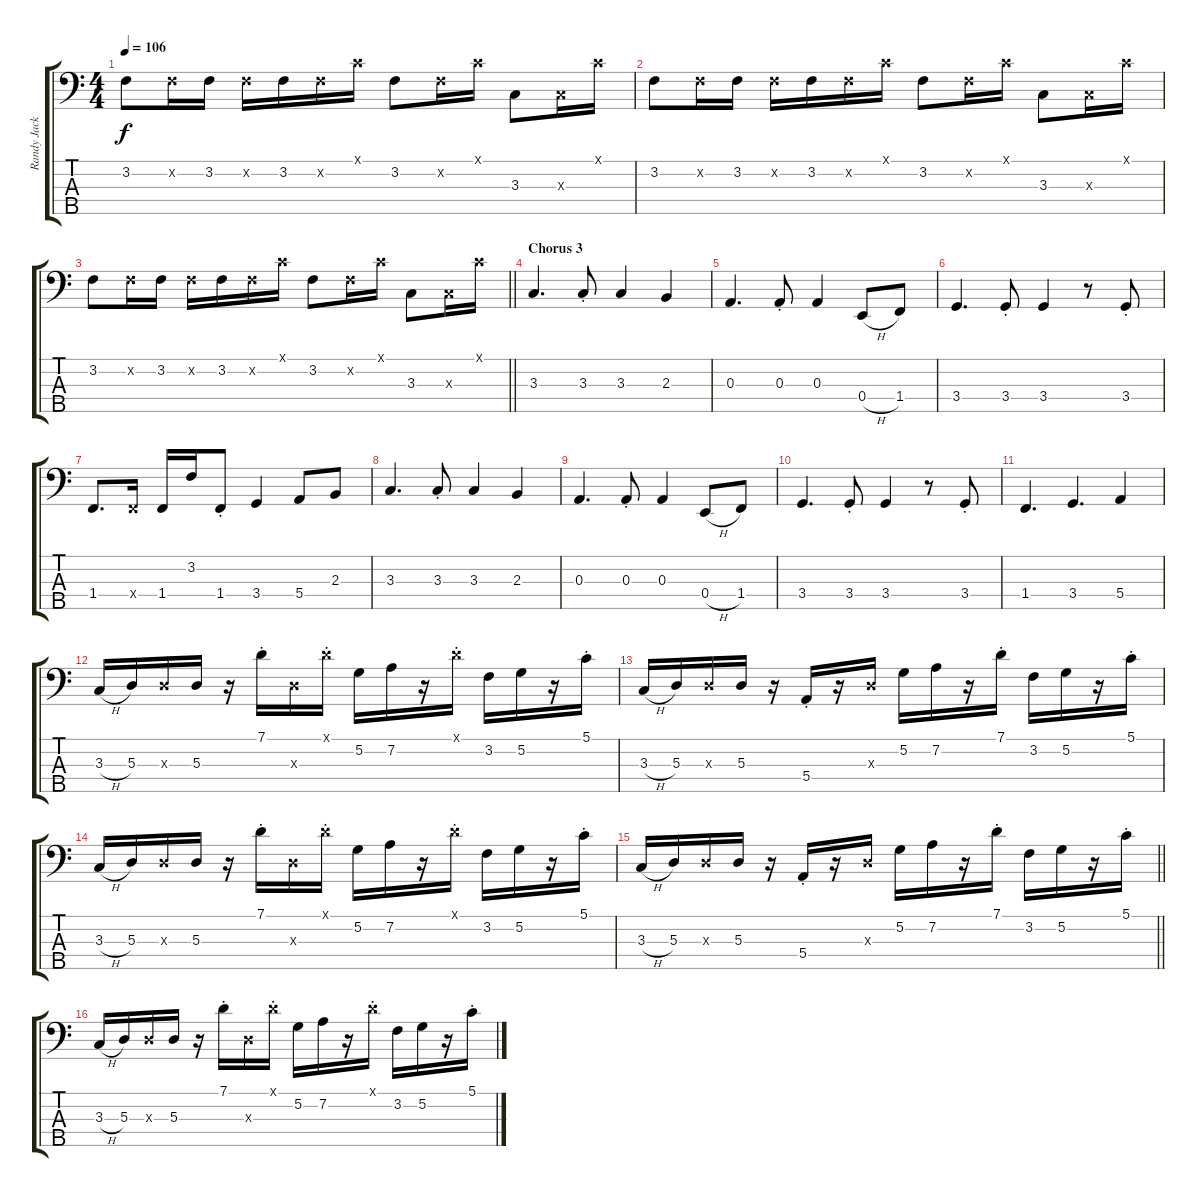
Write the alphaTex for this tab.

\track ("Randy Jackson (Bass)" "Randy Jack") {instrument slapbass1}
\staff {score tabs}
\tuning (G2 D2 A1 E1 B0) {hide}
\ts (4 4)
\tempo 106
\clef f4
\ks c
3.2.8{dy f} 3.2{x}.16 3.2.16 3.2{x}.16 3.2.16 3.2{x}.16 5.1{x}.16 3.2.8 3.2{x}.16 5.1{x}.16 3.3.8 3.3{x}.16 5.1{x}.16 |
3.2.8 3.2{x}.16 3.2.16 3.2{x}.16 3.2.16 3.2{x}.16 5.1{x}.16 3.2.8 3.2{x}.16 5.1{x}.16 3.3.8 3.3{x}.16 5.1{x}.16 |
\barLineRight lightlight
3.2.8 3.2{x}.16 3.2.16 3.2{x}.16 3.2.16 3.2{x}.16 5.1{x}.16 3.2.8 3.2{x}.16 5.1{x}.16 3.3.8 3.3{x}.16 5.1{x}.16 |
\section ("" "Chorus 3")
3.3.4{d} 3.3{st}.8 3.3.4 2.3.4 |
0.3.4{d} 0.3{st}.8 0.3.4 0.4{h}.8 1.4.8 |
3.4.4{d} 3.4{st}.8 3.4.4 r.8 3.4{st}.8 |
1.4.8{d} 1.4{x}.16 1.4.16 3.2.16 1.4{st}.8 3.4.4 5.4.8 2.3.8 |
3.3.4{d} 3.3{st}.8 3.3.4 2.3.4 |
0.3.4{d} 0.3{st}.8 0.3.4 0.4{h}.8 1.4.8 |
3.4.4{d} 3.4{st}.8 3.4.4 r.8 3.4{st}.8 |
1.4.4{d} 3.4.4{d} 5.4.4 |
3.3{h}.16 5.3.16 5.3{x}.16 5.3.16 r.16 7.1{st}.16 5.3{x}.16 7.1{st x}.16 5.2.16 7.2.16 r.16 7.1{st x}.16 3.2.16 5.2.16 r.16 5.1{st}.16 |
3.3{h}.16 5.3.16 5.3{x}.16 5.3.16 r.16 5.4{st}.16 r.16 5.3{x}.16 5.2.16 7.2.16 r.16 7.1{st}.16 3.2.16 5.2.16 r.16 5.1{st}.16 |
3.3{h}.16 5.3.16 5.3{x}.16 5.3.16 r.16 7.1{st}.16 5.3{x}.16 7.1{st x}.16 5.2.16 7.2.16 r.16 7.1{st x}.16 3.2.16 5.2.16 r.16 5.1{st}.16 |
\barLineRight lightlight
3.3{h}.16 5.3.16 5.3{x}.16 5.3.16 r.16 5.4{st}.16 r.16 5.3{x}.16 5.2.16 7.2.16 r.16 7.1{st}.16 3.2.16 5.2.16 r.16 5.1{st}.16 |
3.3{h}.16 5.3.16 5.3{x}.16 5.3.16 r.16 7.1{st}.16 5.3{x}.16 7.1{st x}.16 5.2.16 7.2.16 r.16 7.1{st x}.16 3.2.16 5.2.16 r.16 5.1{st}.16
